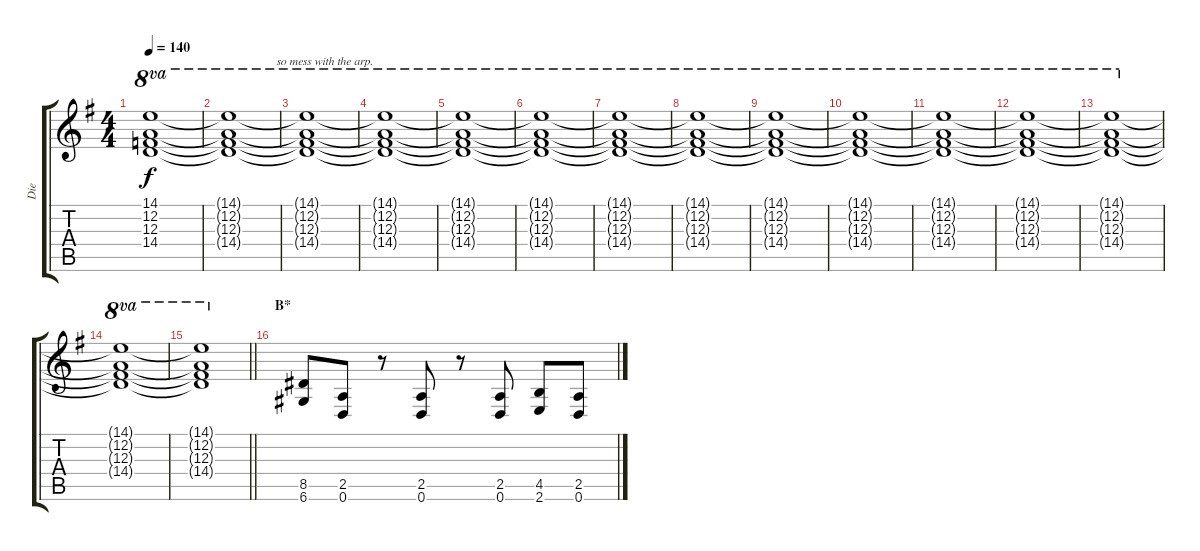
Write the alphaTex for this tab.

\track ("Die" "Die") {instrument electricguitarclean}
\staff {score tabs}
\tuning (D4 A3 F3 C3 G2 D2) {hide}
\ts (4 4)
\tempo 140
\clef g2
\ks g
(14.1{t} 12.2{t} 12.3{t} 14.4{t}).1{ot 8va dy f} |
(14.1{t} 12.2{t} 12.3{t} 14.4{t}).1{ot 8va txt "                so mess with the arp."} |
(14.1{t} 12.2{t} 12.3{t} 14.4{t}).1{ot 8va} |
(14.1{t} 12.2{t} 12.3{t} 14.4{t}).1{ot 8va} |
(14.1{t} 12.2{t} 12.3{t} 14.4{t}).1{ot 8va} |
(14.1{t} 12.2{t} 12.3{t} 14.4{t}).1{ot 8va} |
(14.1{t} 12.2{t} 12.3{t} 14.4{t}).1{ot 8va} |
(14.1{t} 12.2{t} 12.3{t} 14.4{t}).1{ot 8va} |
(14.1{t} 12.2{t} 12.3{t} 14.4{t}).1{ot 8va} |
(14.1{t} 12.2{t} 12.3{t} 14.4{t}).1{ot 8va} |
(14.1{t} 12.2{t} 12.3{t} 14.4{t}).1{ot 8va} |
(14.1{t} 12.2{t} 12.3{t} 14.4{t}).1{ot 8va} |
(14.1{t} 12.2{t} 12.3{t} 14.4{t}).1{ot 8va} |
(14.1{t} 12.2{t} 12.3{t} 14.4{t}).1{ot 8va} |
\barLineRight lightlight
(14.1{t} 12.2{t} 12.3{t} 14.4{t}).1{ot 8va} |
\section ("" "B*")
(8.5 6.6).8{instrument distortionguitar} (2.5 0.6).8 r.8 (2.5 0.6).8 r.8 (2.5 0.6).8 (4.5 2.6).8 (2.5 0.6).8
